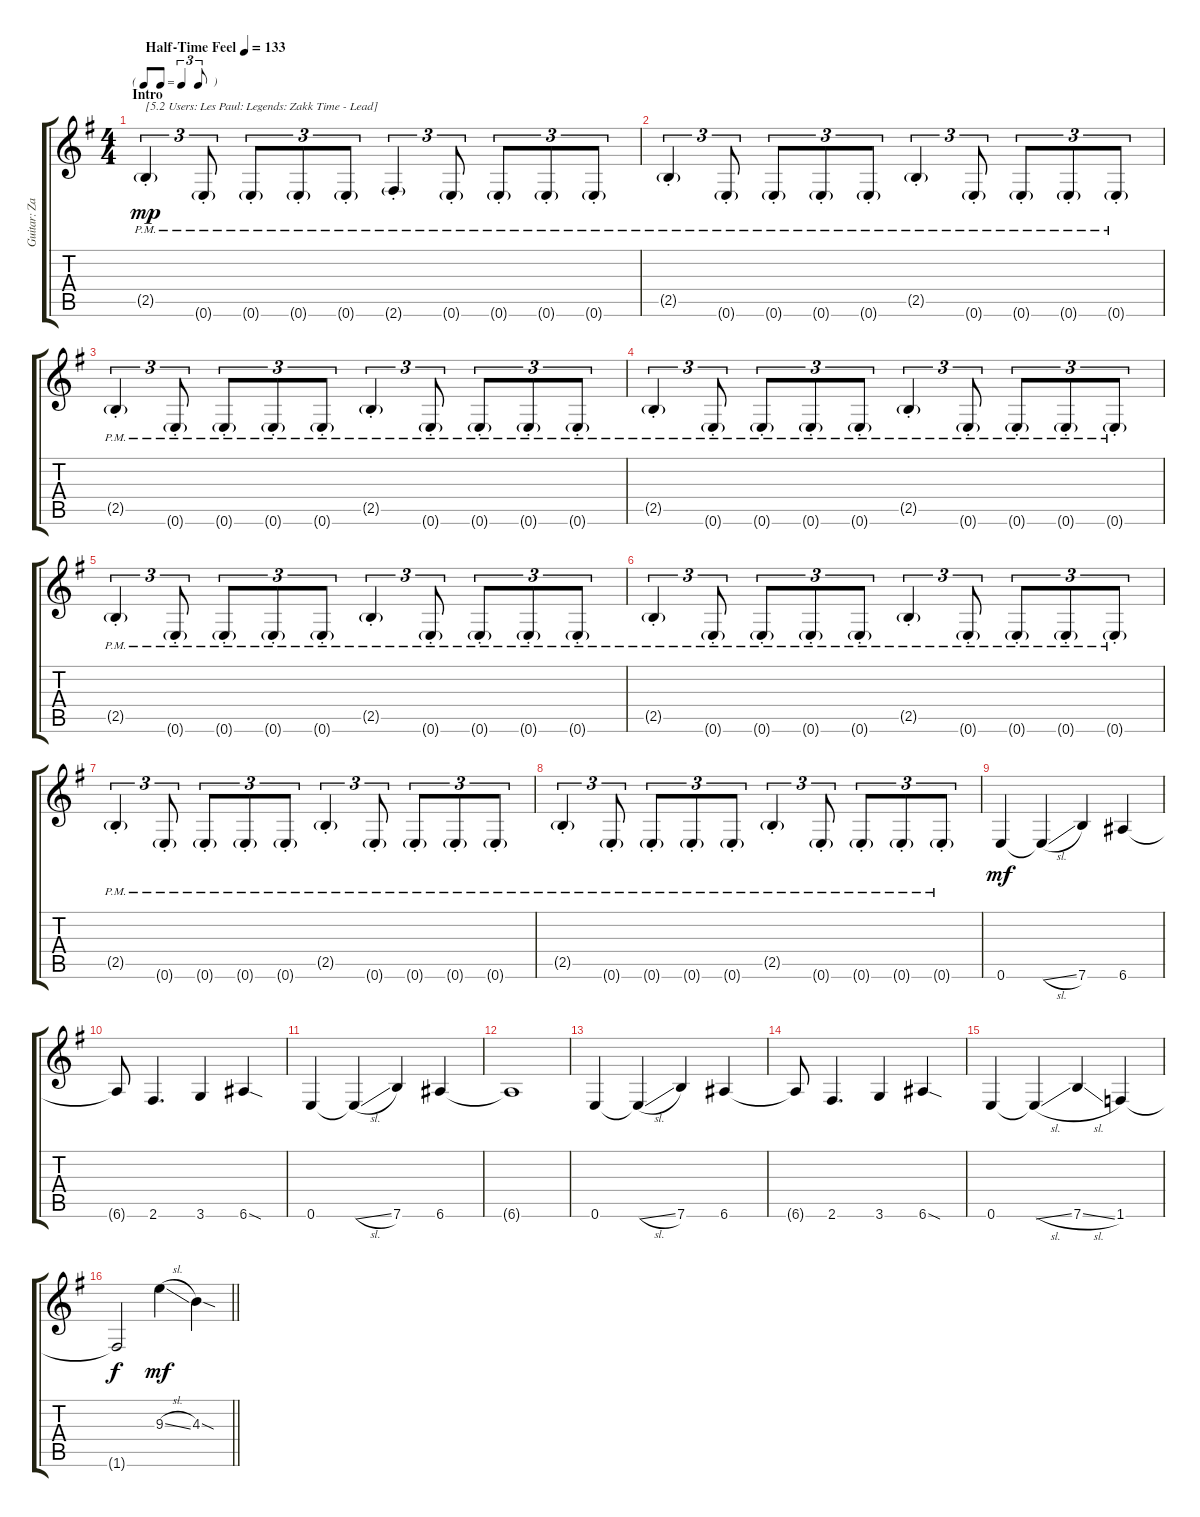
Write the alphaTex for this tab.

\track ("Guitar: Zakk" "Guitar: Za") {instrument overdrivenguitar}
\staff {score tabs}
\tuning (E4 B3 G3 D3 A2 E2) {hide}
\ts (4 4)
\tf triplet8th
\section ("" "Intro")
\tempo (133 "Half-Time Feel")
\clef g2
\ks g
2.5{g pm st}.4{tu (3 2) txt "[5.2 Users: Les Paul: Legends: Zakk Time - Lead]" dy mp instrument overdrivenguitar} 0.6{g pm st}.8{tu (3 2)} 0.6{g pm st}.8{tu (3 2)} 0.6{g pm st}.8{tu (3 2)} 0.6{g pm st}.8{tu (3 2)} 2.6{g pm st}.4{tu (3 2)} 0.6{g pm st}.8{tu (3 2)} 0.6{g pm st}.8{tu (3 2)} 0.6{g pm st}.8{tu (3 2)} 0.6{g pm st}.8{tu (3 2)} |
2.5{g pm st}.4{tu (3 2)} 0.6{g pm st}.8{tu (3 2)} 0.6{g pm st}.8{tu (3 2)} 0.6{g pm st}.8{tu (3 2)} 0.6{g pm st}.8{tu (3 2)} 2.5{g pm st}.4{tu (3 2)} 0.6{g pm st}.8{tu (3 2)} 0.6{g pm st}.8{tu (3 2)} 0.6{g pm st}.8{tu (3 2)} 0.6{g pm st}.8{tu (3 2)} |
2.5{g pm st}.4{tu (3 2)} 0.6{g pm st}.8{tu (3 2)} 0.6{g pm st}.8{tu (3 2)} 0.6{g pm st}.8{tu (3 2)} 0.6{g pm st}.8{tu (3 2)} 2.5{g pm st}.4{tu (3 2)} 0.6{g pm st}.8{tu (3 2)} 0.6{g pm st}.8{tu (3 2)} 0.6{g pm st}.8{tu (3 2)} 0.6{g pm st}.8{tu (3 2)} |
2.5{g pm st}.4{tu (3 2)} 0.6{g pm st}.8{tu (3 2)} 0.6{g pm st}.8{tu (3 2)} 0.6{g pm st}.8{tu (3 2)} 0.6{g pm st}.8{tu (3 2)} 2.5{g pm st}.4{tu (3 2)} 0.6{g pm st}.8{tu (3 2)} 0.6{g pm st}.8{tu (3 2)} 0.6{g pm st}.8{tu (3 2)} 0.6{g pm st}.8{tu (3 2)} |
2.5{g pm st}.4{tu (3 2)} 0.6{g pm st}.8{tu (3 2)} 0.6{g pm st}.8{tu (3 2)} 0.6{g pm st}.8{tu (3 2)} 0.6{g pm st}.8{tu (3 2)} 2.5{g pm st}.4{tu (3 2)} 0.6{g pm st}.8{tu (3 2)} 0.6{g pm st}.8{tu (3 2)} 0.6{g pm st}.8{tu (3 2)} 0.6{g pm st}.8{tu (3 2)} |
2.5{g pm st}.4{tu (3 2)} 0.6{g pm st}.8{tu (3 2)} 0.6{g pm st}.8{tu (3 2)} 0.6{g pm st}.8{tu (3 2)} 0.6{g pm st}.8{tu (3 2)} 2.5{g pm st}.4{tu (3 2)} 0.6{g pm st}.8{tu (3 2)} 0.6{g pm st}.8{tu (3 2)} 0.6{g pm st}.8{tu (3 2)} 0.6{g pm st}.8{tu (3 2)} |
2.5{g pm st}.4{tu (3 2)} 0.6{g pm st}.8{tu (3 2)} 0.6{g pm st}.8{tu (3 2)} 0.6{g pm st}.8{tu (3 2)} 0.6{g pm st}.8{tu (3 2)} 2.5{g pm st}.4{tu (3 2)} 0.6{g pm st}.8{tu (3 2)} 0.6{g pm st}.8{tu (3 2)} 0.6{g pm st}.8{tu (3 2)} 0.6{g pm st}.8{tu (3 2)} |
2.5{g pm st}.4{tu (3 2)} 0.6{g pm st}.8{tu (3 2)} 0.6{g pm st}.8{tu (3 2)} 0.6{g pm st}.8{tu (3 2)} 0.6{g pm st}.8{tu (3 2)} 2.5{g pm st}.4{tu (3 2)} 0.6{g pm st}.8{tu (3 2)} 0.6{g pm st}.8{tu (3 2)} 0.6{g pm st}.8{tu (3 2)} 0.6{g pm st}.8{tu (3 2)} |
0.6.4{dy mf} 0.6{sl t}.4 7.6.4 6.6.4 |
6.6{t}.8 2.6.4{d} 3.6.4 6.6{sod}.4 |
0.6.4 0.6{sl t}.4 7.6.4 6.6.4 |
6.6{t}.1 |
0.6.4 0.6{sl t}.4 7.6.4 6.6.4 |
6.6{t}.8 2.6.4{d} 3.6.4 6.6{sod}.4 |
0.6.4 0.6{sl t}.4 7.6{sl}.4 1.6.4 |
\barLineRight lightlight
1.6{t}.2{dy f} 9.3{sl}.4{dy mf} 4.3{sod}.4
